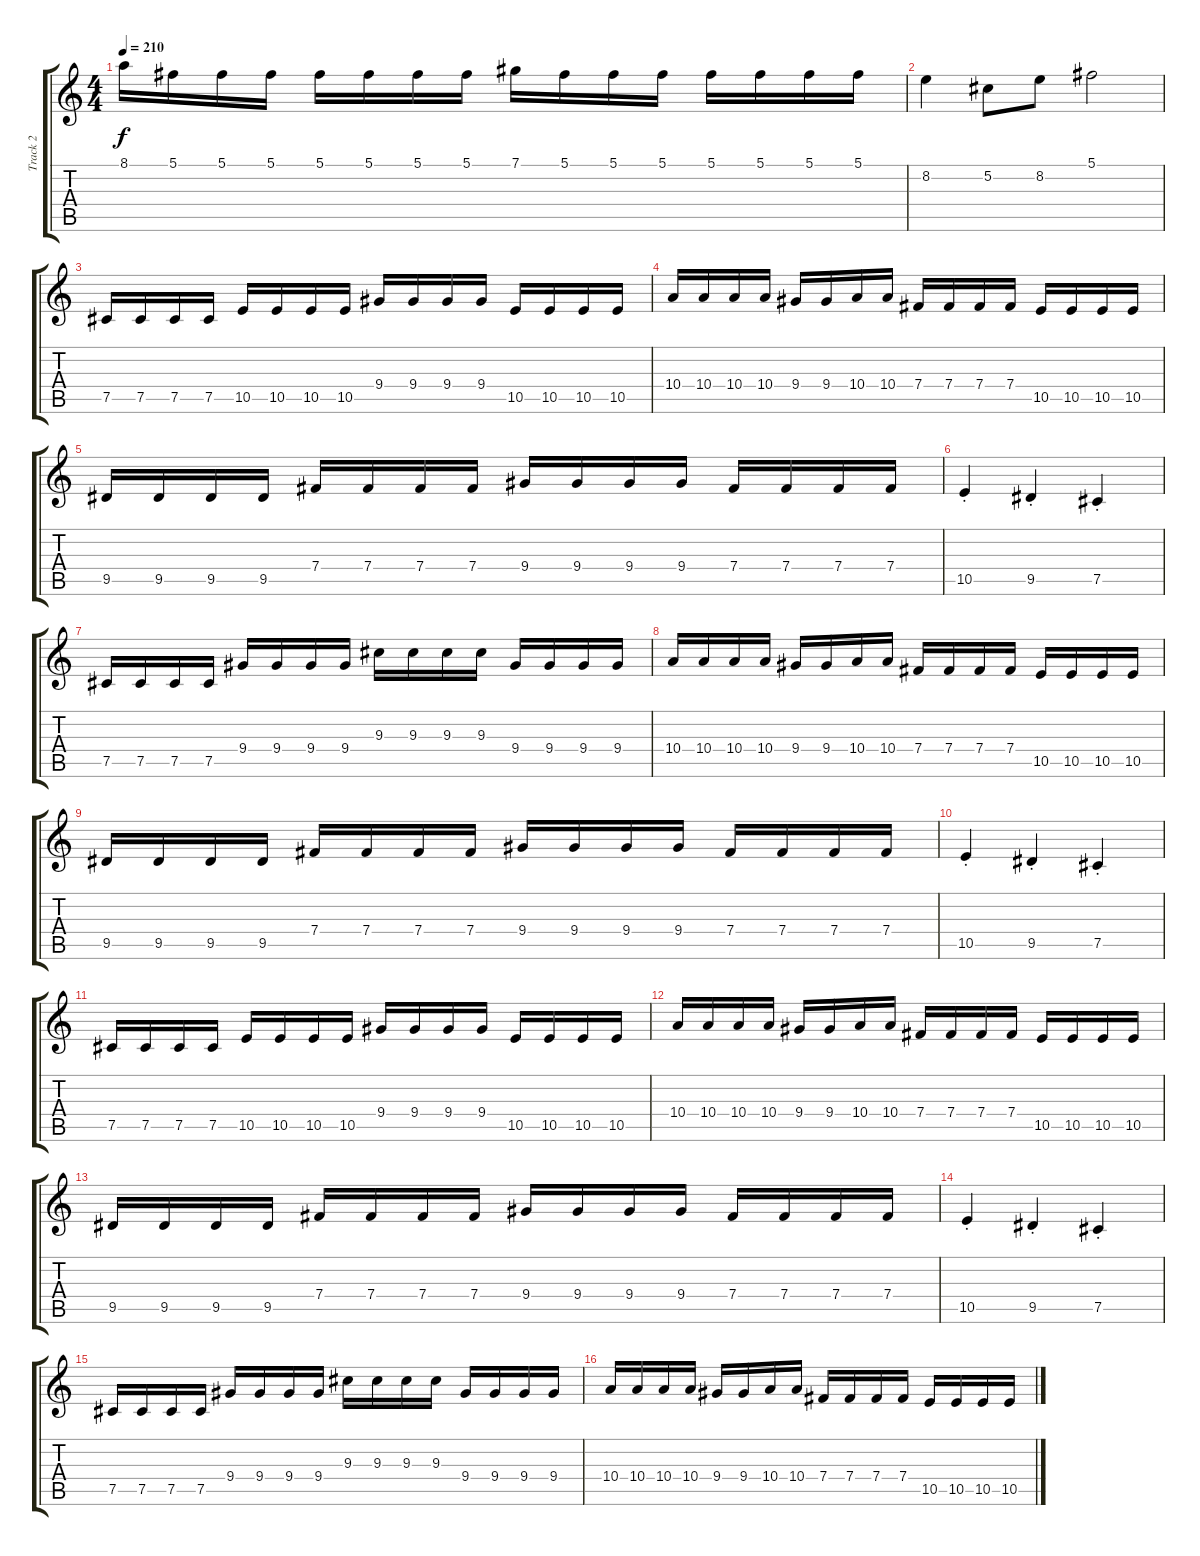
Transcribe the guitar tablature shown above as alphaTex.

\track ("Track 2" "Track 2") {instrument distortionguitar}
\staff {score tabs}
\tuning (Db4 Ab3 E3 B2 Gb2 Db2) {hide}
\ts (4 4)
\tempo 210
\clef g2
\ks c
8.1.16{dy f} 5.1.16 5.1.16 5.1.16 5.1.16 5.1.16 5.1.16 5.1.16 7.1.16 5.1.16 5.1.16 5.1.16 5.1.16 5.1.16 5.1.16 5.1.16 |
8.2.4 5.2.8 8.2.8 5.1.2 |
7.5.16 7.5.16 7.5.16 7.5.16 10.5.16 10.5.16 10.5.16 10.5.16 9.4.16 9.4.16 9.4.16 9.4.16 10.5.16 10.5.16 10.5.16 10.5.16 |
10.4.16 10.4.16 10.4.16 10.4.16 9.4.16 9.4.16 10.4.16 10.4.16 7.4.16 7.4.16 7.4.16 7.4.16 10.5.16 10.5.16 10.5.16 10.5.16 |
9.5.16 9.5.16 9.5.16 9.5.16 7.4.16 7.4.16 7.4.16 7.4.16 9.4.16 9.4.16 9.4.16 9.4.16 7.4.16 7.4.16 7.4.16 7.4.16 |
10.5{st}.4 9.5{st}.4 7.5{st}.4 |
7.5.16 7.5.16 7.5.16 7.5.16 9.4.16 9.4.16 9.4.16 9.4.16 9.3.16 9.3.16 9.3.16 9.3.16 9.4.16 9.4.16 9.4.16 9.4.16 |
10.4.16 10.4.16 10.4.16 10.4.16 9.4.16 9.4.16 10.4.16 10.4.16 7.4.16 7.4.16 7.4.16 7.4.16 10.5.16 10.5.16 10.5.16 10.5.16 |
9.5.16 9.5.16 9.5.16 9.5.16 7.4.16 7.4.16 7.4.16 7.4.16 9.4.16 9.4.16 9.4.16 9.4.16 7.4.16 7.4.16 7.4.16 7.4.16 |
10.5{st}.4 9.5{st}.4 7.5{st}.4 |
7.5.16 7.5.16 7.5.16 7.5.16 10.5.16 10.5.16 10.5.16 10.5.16 9.4.16 9.4.16 9.4.16 9.4.16 10.5.16 10.5.16 10.5.16 10.5.16 |
10.4.16 10.4.16 10.4.16 10.4.16 9.4.16 9.4.16 10.4.16 10.4.16 7.4.16 7.4.16 7.4.16 7.4.16 10.5.16 10.5.16 10.5.16 10.5.16 |
9.5.16 9.5.16 9.5.16 9.5.16 7.4.16 7.4.16 7.4.16 7.4.16 9.4.16 9.4.16 9.4.16 9.4.16 7.4.16 7.4.16 7.4.16 7.4.16 |
10.5{st}.4 9.5{st}.4 7.5{st}.4 |
7.5.16 7.5.16 7.5.16 7.5.16 9.4.16 9.4.16 9.4.16 9.4.16 9.3.16 9.3.16 9.3.16 9.3.16 9.4.16 9.4.16 9.4.16 9.4.16 |
10.4.16 10.4.16 10.4.16 10.4.16 9.4.16 9.4.16 10.4.16 10.4.16 7.4.16 7.4.16 7.4.16 7.4.16 10.5.16 10.5.16 10.5.16 10.5.16
